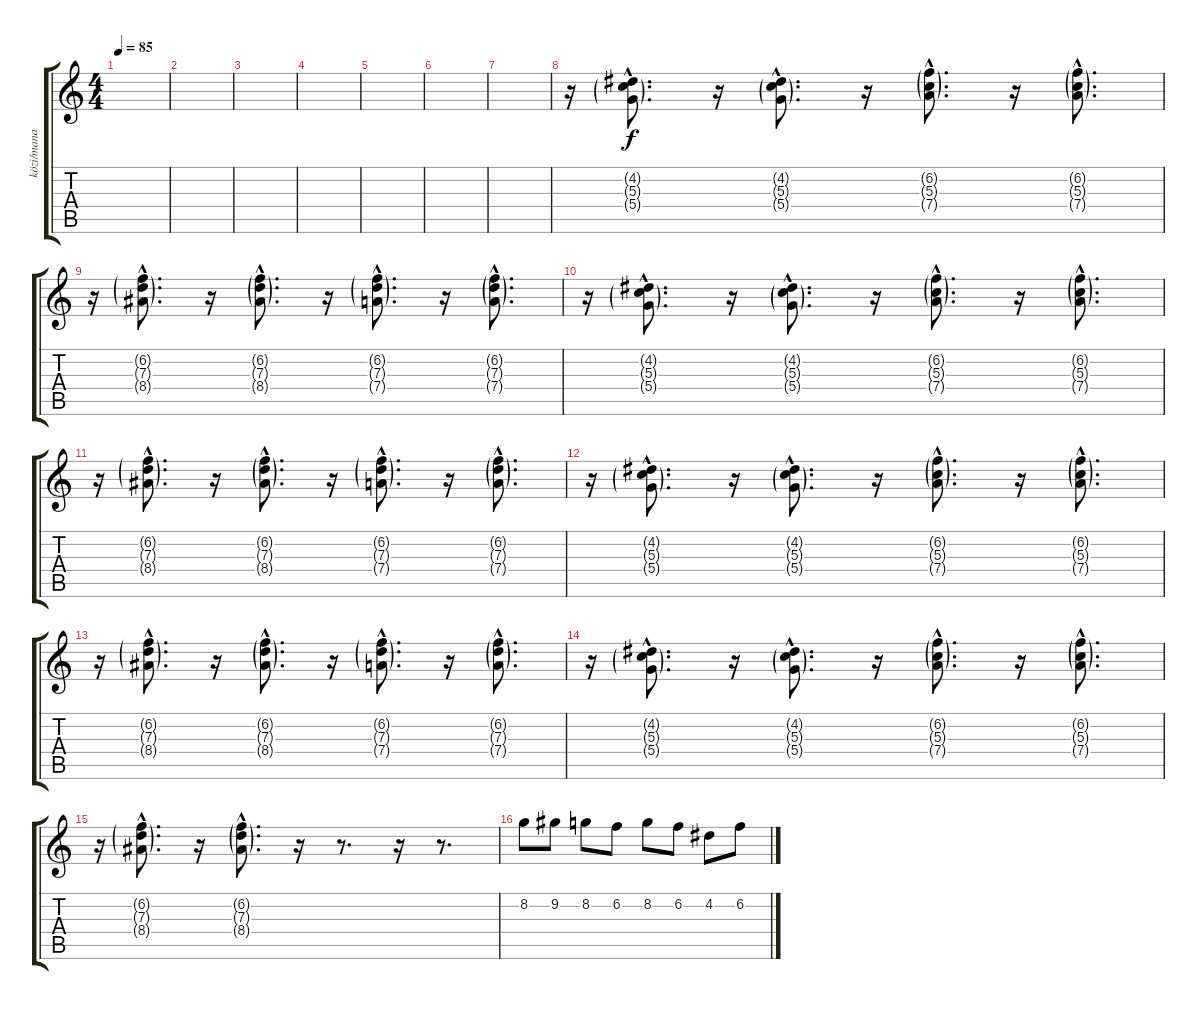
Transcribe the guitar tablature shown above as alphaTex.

\track ("közi/mana" "közi/mana") {instrument distortionguitar}
\staff {score tabs}
\tuning (E4 B3 G3 D3 A2 E2) {hide}
\ts (4 4)
\tempo 85
\clef g2
\ks c
|
|
|
|
|
|
|
r.16 (4.2{g hac} 5.3{g hac} 5.4{g hac}).8{d} r.16 (4.2{g hac} 5.3{g hac} 5.4{g hac}).8{d} r.16 (6.2{g hac} 5.3{g hac} 7.4{g hac}).8{d} r.16 (6.2{g hac} 5.3{g hac} 7.4{g hac}).8{d} |
r.16 (6.2{g hac} 7.3{g hac} 8.4{g hac}).8{d} r.16 (6.2{g hac} 7.3{g hac} 8.4{g hac}).8{d} r.16 (6.2{g hac} 7.3{g hac} 7.4{g hac}).8{d} r.16 (6.2{g hac} 7.3{g hac} 7.4{g hac}).8{d} |
r.16 (4.2{g hac} 5.3{g hac} 5.4{g hac}).8{d} r.16 (4.2{g hac} 5.3{g hac} 5.4{g hac}).8{d} r.16 (6.2{g hac} 5.3{g hac} 7.4{g hac}).8{d} r.16 (6.2{g hac} 5.3{g hac} 7.4{g hac}).8{d} |
r.16 (6.2{g hac} 7.3{g hac} 8.4{g hac}).8{d} r.16 (6.2{g hac} 7.3{g hac} 8.4{g hac}).8{d} r.16 (6.2{g hac} 7.3{g hac} 7.4{g hac}).8{d} r.16 (6.2{g hac} 7.3{g hac} 7.4{g hac}).8{d} |
r.16 (4.2{g hac} 5.3{g hac} 5.4{g hac}).8{d} r.16 (4.2{g hac} 5.3{g hac} 5.4{g hac}).8{d} r.16 (6.2{g hac} 5.3{g hac} 7.4{g hac}).8{d} r.16 (6.2{g hac} 5.3{g hac} 7.4{g hac}).8{d} |
r.16 (6.2{g hac} 7.3{g hac} 8.4{g hac}).8{d} r.16 (6.2{g hac} 7.3{g hac} 8.4{g hac}).8{d} r.16 (6.2{g hac} 7.3{g hac} 7.4{g hac}).8{d} r.16 (6.2{g hac} 7.3{g hac} 7.4{g hac}).8{d} |
r.16 (4.2{g hac} 5.3{g hac} 5.4{g hac}).8{d} r.16 (4.2{g hac} 5.3{g hac} 5.4{g hac}).8{d} r.16 (6.2{g hac} 5.3{g hac} 7.4{g hac}).8{d} r.16 (6.2{g hac} 5.3{g hac} 7.4{g hac}).8{d} |
r.16 (6.2{g hac} 7.3{g hac} 8.4{g hac}).8{d} r.16 (6.2{g hac} 7.3{g hac} 8.4{g hac}).8{d} r.16 r.8{d} r.16 r.8{d} |
8.2.8 9.2.8 8.2.8 6.2.8 8.2.8 6.2.8 4.2.8 6.2.8
